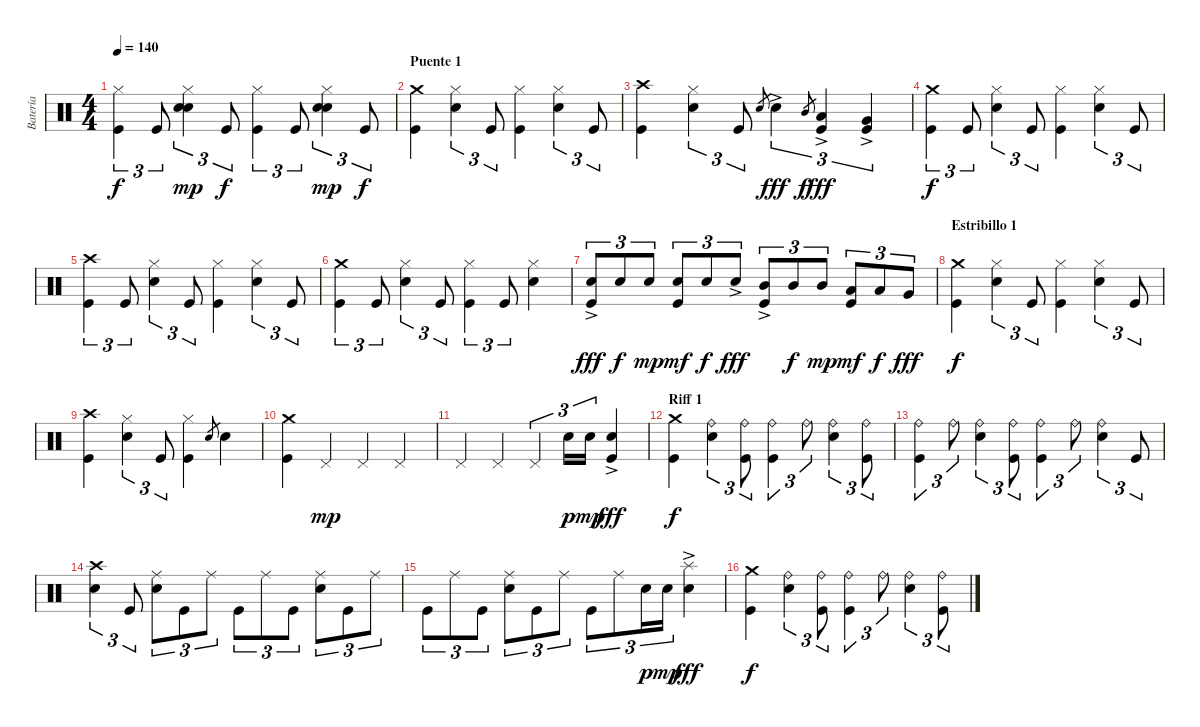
\track ("Batería" "Batería") {instrument percussion}
\staff {score}
\articulation defaults
\ts (4 4)
\tempo 140
\clef neutral
\ks c
("Kick (hit)" "Hi-Hat (closed)").4{tu (3 2) dy f} "Kick (hit)".8{tu (3 2)} ("Electric Snare (hit)" "Hi-Hat (closed)" "Hand Clap (hit)").4{tu (3 2) dy mp} "Kick (hit)".8{tu (3 2) dy f} ("Kick (hit)" "Hi-Hat (closed)").4{tu (3 2)} "Kick (hit)".8{tu (3 2)} ("Electric Snare (hit)" "Hi-Hat (closed)" "Hand Clap (hit)").4{tu (3 2) dy mp} "Kick (hit)".8{tu (3 2) dy f} |
\section ("" "Puente 1")
("Kick (hit)" "Crash medium (hit)").4 ("Electric Snare (hit)" "Hi-Hat (closed)").4{tu (3 2)} "Kick (hit)".8{tu (3 2)} ("Kick (hit)" "Hi-Hat (closed)").4 ("Electric Snare (hit)" "Hi-Hat (closed)").4{tu (3 2)} "Kick (hit)".8{tu (3 2)} |
("Kick (hit)" "Crash high (hit)").4 ("Electric Snare (hit)" "Hi-Hat (closed)").4{tu (3 2)} "Kick (hit)".8{tu (3 2)} "Electric Snare (hit)".8{gr} "Electric Snare (hit)"{ac}.4{tu (3 2) dy fff} "Mid Tom (hit)".8{gr dy f} ("Kick (hit)" "Low Tom (hit)"{ac}).4{tu (3 2) dy fff} ("Kick (hit)" "Very Low Tom (hit)"{ac}).4{tu (3 2)} |
("Kick (hit)" "Crash medium (hit)").4{tu (3 2) dy f} "Kick (hit)".8{tu (3 2)} ("Electric Snare (hit)" "Hi-Hat (closed)").4{tu (3 2)} "Kick (hit)".8{tu (3 2)} ("Kick (hit)" "Hi-Hat (closed)").4 ("Electric Snare (hit)" "Hi-Hat (closed)").4{tu (3 2)} "Kick (hit)".8{tu (3 2)} |
("Kick (hit)" "Crash high (hit)").4{tu (3 2)} "Kick (hit)".8{tu (3 2)} ("Electric Snare (hit)" "Hi-Hat (closed)").4{tu (3 2)} "Kick (hit)".8{tu (3 2)} ("Kick (hit)" "Hi-Hat (closed)").4 ("Electric Snare (hit)" "Hi-Hat (closed)").4{tu (3 2)} "Kick (hit)".8{tu (3 2)} |
("Kick (hit)" "Crash medium (hit)").4{tu (3 2)} "Kick (hit)".8{tu (3 2)} ("Electric Snare (hit)" "Hi-Hat (closed)").4{tu (3 2)} "Kick (hit)".8{tu (3 2)} ("Kick (hit)" "Hi-Hat (closed)").4{tu (3 2)} "Kick (hit)".8{tu (3 2)} ("Electric Snare (hit)" "Hi-Hat (closed)").4 |
("Kick (hit)" "Electric Snare (hit)"{ac}).8{tu (3 2) dy fff} "Electric Snare (hit)".8{tu (3 2) dy f} "Electric Snare (hit)".8{tu (3 2) dy mp} ("Kick (hit)" "Electric Snare (hit)").8{tu (3 2) dy mf} "Electric Snare (hit)".8{tu (3 2) dy f} "Electric Snare (hit)"{ac}.8{tu (3 2) dy fff} ("Kick (hit)" "Mid Tom (hit)"{ac}).8{tu (3 2)} "Mid Tom (hit)".8{tu (3 2) dy f} "Mid Tom (hit)".8{tu (3 2) dy mp} ("Kick (hit)" "Low Tom (hit)").8{tu (3 2) dy mf} "Low Tom (hit)".8{tu (3 2) dy f} "Very Low Tom (hit)".8{tu (3 2) dy fff} |
\section ("" "Estribillo 1")
("Kick (hit)" "Crash medium (hit)").4{dy f} ("Electric Snare (hit)" "Hi-Hat (closed)").4{tu (3 2)} "Kick (hit)".8{tu (3 2)} ("Kick (hit)" "Hi-Hat (closed)").4 ("Electric Snare (hit)" "Hi-Hat (closed)").4{tu (3 2)} "Kick (hit)".8{tu (3 2)} |
("Kick (hit)" "Crash high (hit)").4 ("Electric Snare (hit)" "Hi-Hat (closed)").4{tu (3 2)} "Kick (hit)".8{tu (3 2)} ("Kick (hit)" "Hi-Hat (closed)").4 "Electric Snare (hit)".8{gr} "Electric Snare (hit)".4 |
("Kick (hit)" "Crash medium (hit)").4 "Pedal Hi-Hat (hit)".4{dy mp} "Pedal Hi-Hat (hit)".4 "Pedal Hi-Hat (hit)".4 |
"Pedal Hi-Hat (hit)".4 "Pedal Hi-Hat (hit)".4 "Pedal Hi-Hat (hit)".4{tu (3 2)} "Electric Snare (hit)".16{tu (3 2) dy p} "Electric Snare (hit)".16{tu (3 2) dy mp} ("Kick (hit)" "Electric Snare (hit)"{ac}).4{dy fff} |
\section ("" "Riff 1")
("Kick (hit)" "Crash medium (hit)").4{dy f} ("Electric Snare (hit)" "Ride (bell)").4{tu (3 2)} ("Kick (hit)" "Ride (bell)").8{tu (3 2)} ("Kick (hit)" "Ride (bell)").4{tu (3 2)} "Ride (bell)".8{tu (3 2)} ("Electric Snare (hit)" "Ride (bell)").4{tu (3 2)} ("Kick (hit)" "Ride (bell)").8{tu (3 2)} |
("Kick (hit)" "Ride (bell)").4{tu (3 2)} "Ride (bell)".8{tu (3 2)} ("Electric Snare (hit)" "Ride (bell)").4{tu (3 2)} ("Kick (hit)" "Ride (bell)").8{tu (3 2)} ("Kick (hit)" "Ride (bell)").4{tu (3 2)} "Ride (bell)".8{tu (3 2)} ("Electric Snare (hit)" "Ride (bell)").4{tu (3 2)} "Kick (hit)".8{tu (3 2)} |
("Electric Snare (hit)" "Crash high (hit)").4{tu (3 2)} "Kick (hit)".8{tu (3 2)} ("Electric Snare (hit)" "Ride (middle)").8{tu (3 2)} "Kick (hit)".8{tu (3 2)} "Ride (middle)".8{tu (3 2)} "Kick (hit)".8{tu (3 2)} "Ride (middle)".8{tu (3 2)} "Kick (hit)".8{tu (3 2)} ("Electric Snare (hit)" "Ride (middle)").8{tu (3 2)} "Kick (hit)".8{tu (3 2)} "Ride (middle)".8{tu (3 2)} |
"Kick (hit)".8{tu (3 2)} "Ride (middle)".8{tu (3 2)} "Kick (hit)".8{tu (3 2)} ("Electric Snare (hit)" "Ride (middle)").8{tu (3 2)} "Kick (hit)".8{tu (3 2)} "Ride (middle)".8{tu (3 2)} "Kick (hit)".8{tu (3 2)} "Ride (middle)".8{tu (3 2)} "Electric Snare (hit)".16{tu (3 2) dy p} "Electric Snare (hit)".16{tu (3 2) dy mp} ("Electric Snare (hit)" "Splash (hit)"{ac}).4{dy fff} |
("Kick (hit)" "Crash medium (hit)").4{dy f} ("Electric Snare (hit)" "Ride (bell)").4{tu (3 2)} ("Kick (hit)" "Ride (bell)").8{tu (3 2)} ("Kick (hit)" "Ride (bell)").4{tu (3 2)} "Ride (bell)".8{tu (3 2)} ("Electric Snare (hit)" "Ride (bell)").4{tu (3 2)} ("Kick (hit)" "Ride (bell)").8{tu (3 2)}
